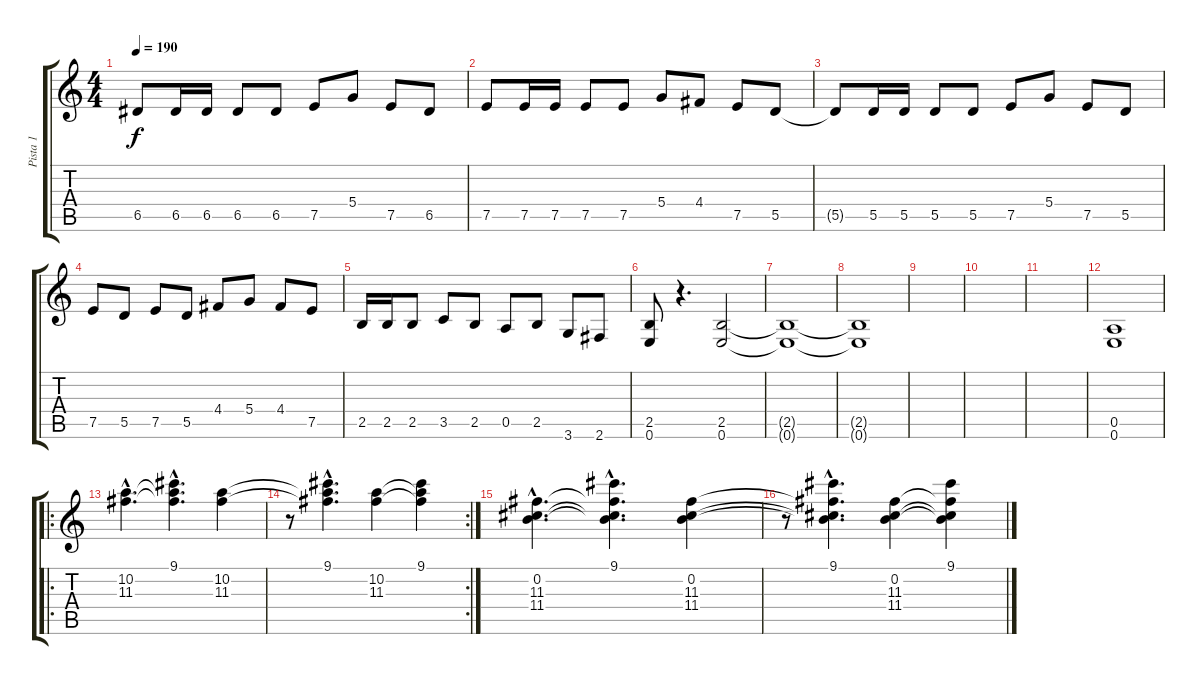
\track ("Pista 1" "Pista 1") {instrument distortionguitar}
\staff {score tabs}
\tuning (E4 B3 G3 D3 A2 E2) {hide}
\ts (4 4)
\tempo 190
\clef g2
\ks c
6.5{t}.8{dy f} 6.5.16 6.5.16 6.5.8 6.5.8 7.5.8 5.4.8 7.5.8 6.5.8 |
7.5.8 7.5.16 7.5.16 7.5.8 7.5.8 5.4.8 4.4.8 7.5.8 5.5.8 |
5.5{t}.8 5.5.16 5.5.16 5.5.8 5.5.8 7.5.8 5.4.8 7.5.8 5.5.8 |
7.5.8 5.5.8 7.5.8 5.5.8 4.4.8 5.4.8 4.4.8 7.5.8 |
2.5.16 2.5.16 2.5.8 3.5.8 2.5.8 0.5.8 2.5.8 3.6.8 2.6.8 |
(2.5 0.6).8 r.4{d} (2.5 0.6).2 |
(2.5{t} 0.6{t}).1 |
(2.5{t} 0.6{t}).1 |
|
|
|
(0.5 0.6).1 |
\ro
(10.2{hac} 11.3{hac}).4{d instrument electricguitarclean} (9.1{hac} 10.2{hac t} 11.3{hac t}).4{d} (10.2 11.3).4 |
\rc 2
r.8 (9.1{hac} 10.2{hac t} 11.3{hac t}).4{d} (10.2 11.3).4 (9.1 10.2{t} 11.3{t}).4 |
(0.2{hac} 11.3{hac} 11.4{hac}).4{d instrument electricguitarclean} (9.1{hac} 0.2{hac t} 11.3{hac t} 11.4{hac t}).4{d} (0.2 11.3 11.4).4 |
r.8 (9.1{hac} 0.2{hac t} 11.3{hac t} 11.4{hac t}).4{d} (0.2 11.3 11.4).4 (9.1 0.2{t} 11.3{t} 11.4{t}).4
